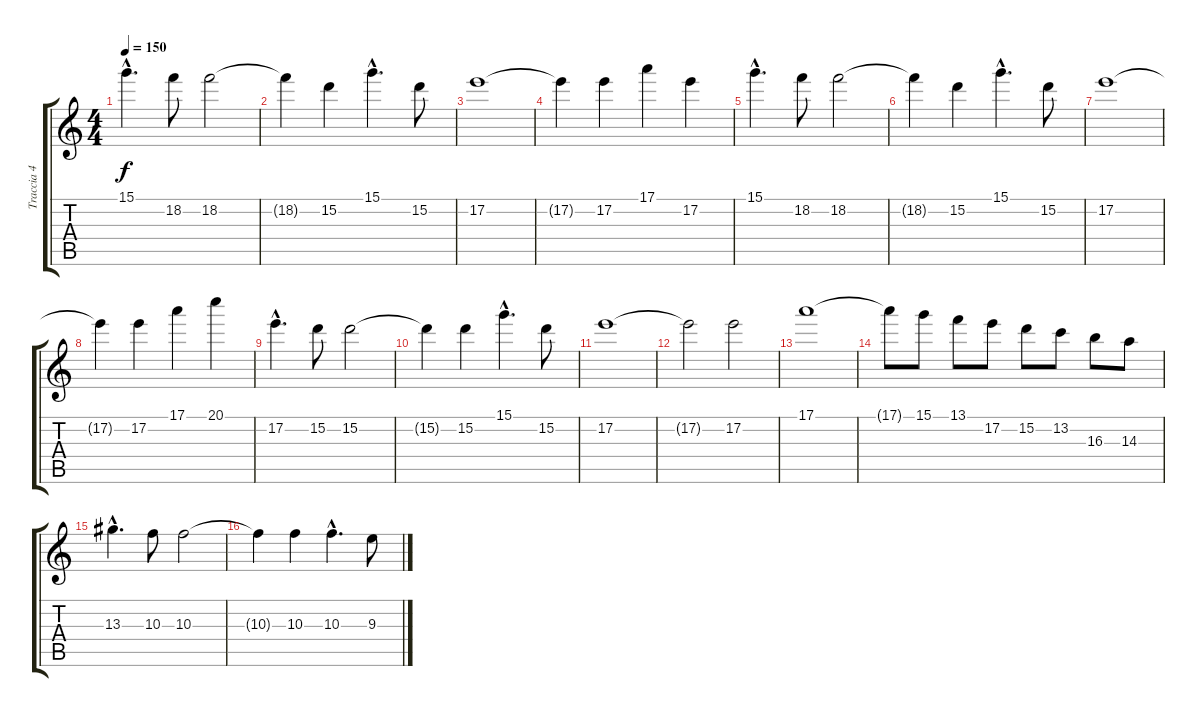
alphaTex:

\track ("Traccia 4" "Traccia 4") {instrument distortionguitar}
\staff {score tabs}
\tuning (E4 B3 G3 D3 A2 E2) {hide}
\ts (4 4)
\tempo 150
\clef g2
\ks c
15.1{hac}.4{d dy f} 18.2.8 18.2.2 |
18.2{t}.4 15.2.4 15.1{hac}.4{d} 15.2.8 |
17.2.1 |
17.2{t}.4 17.2.4 17.1.4 17.2.4 |
15.1{hac}.4{d} 18.2.8 18.2.2 |
18.2{t}.4 15.2.4 15.1{hac}.4{d} 15.2.8 |
17.2.1 |
17.2{t}.4 17.2.4 17.1.4 20.1.4 |
17.2{hac}.4{d} 15.2.8 15.2.2 |
15.2{t}.4 15.2.4 15.1{hac}.4{d} 15.2.8 |
17.2.1 |
17.2{t}.2 17.2.2 |
17.1.1 |
17.1{t}.8 15.1.8 13.1.8 17.2.8 15.2.8 13.2.8 16.3.8 14.3.8 |
13.3{hac}.4{d} 10.3.8 10.3.2 |
10.3{t}.4 10.3.4 10.3{hac}.4{d} 9.3.8
